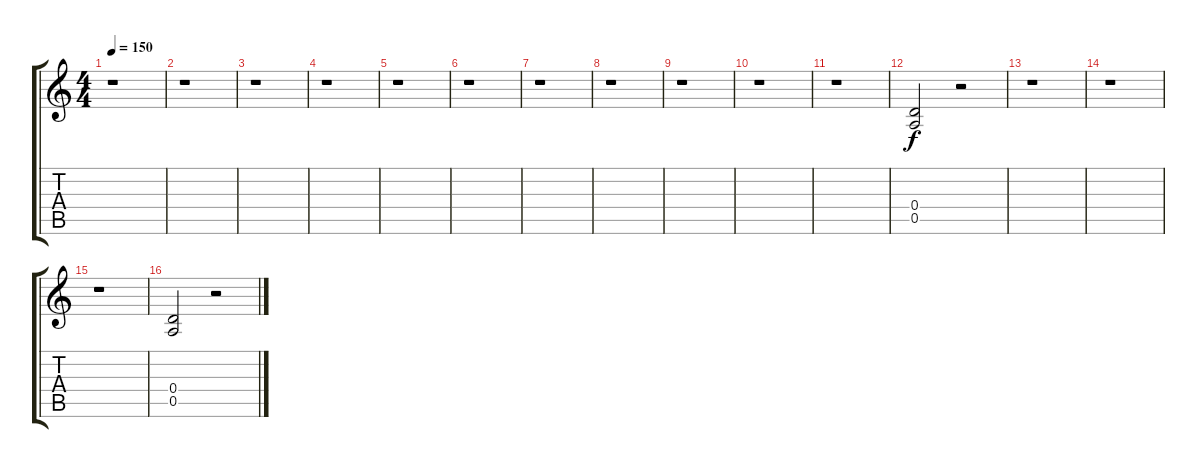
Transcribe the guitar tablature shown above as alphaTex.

\track "" {instrument guitarharmonics}
\staff {score tabs}
\tuning (E4 B3 G3 D3 A2 E2) {hide}
\ts (4 4)
\tempo 150
\clef g2
\ks c
r.1{dy f} |
r.1 |
r.1 |
r.1 |
r.1 |
r.1 |
r.1 |
r.1 |
r.1 |
r.1 |
r.1 |
(0.4 0.5).2 r.2 |
r.1 |
r.1 |
r.1 |
(0.4 0.5).2 r.2
